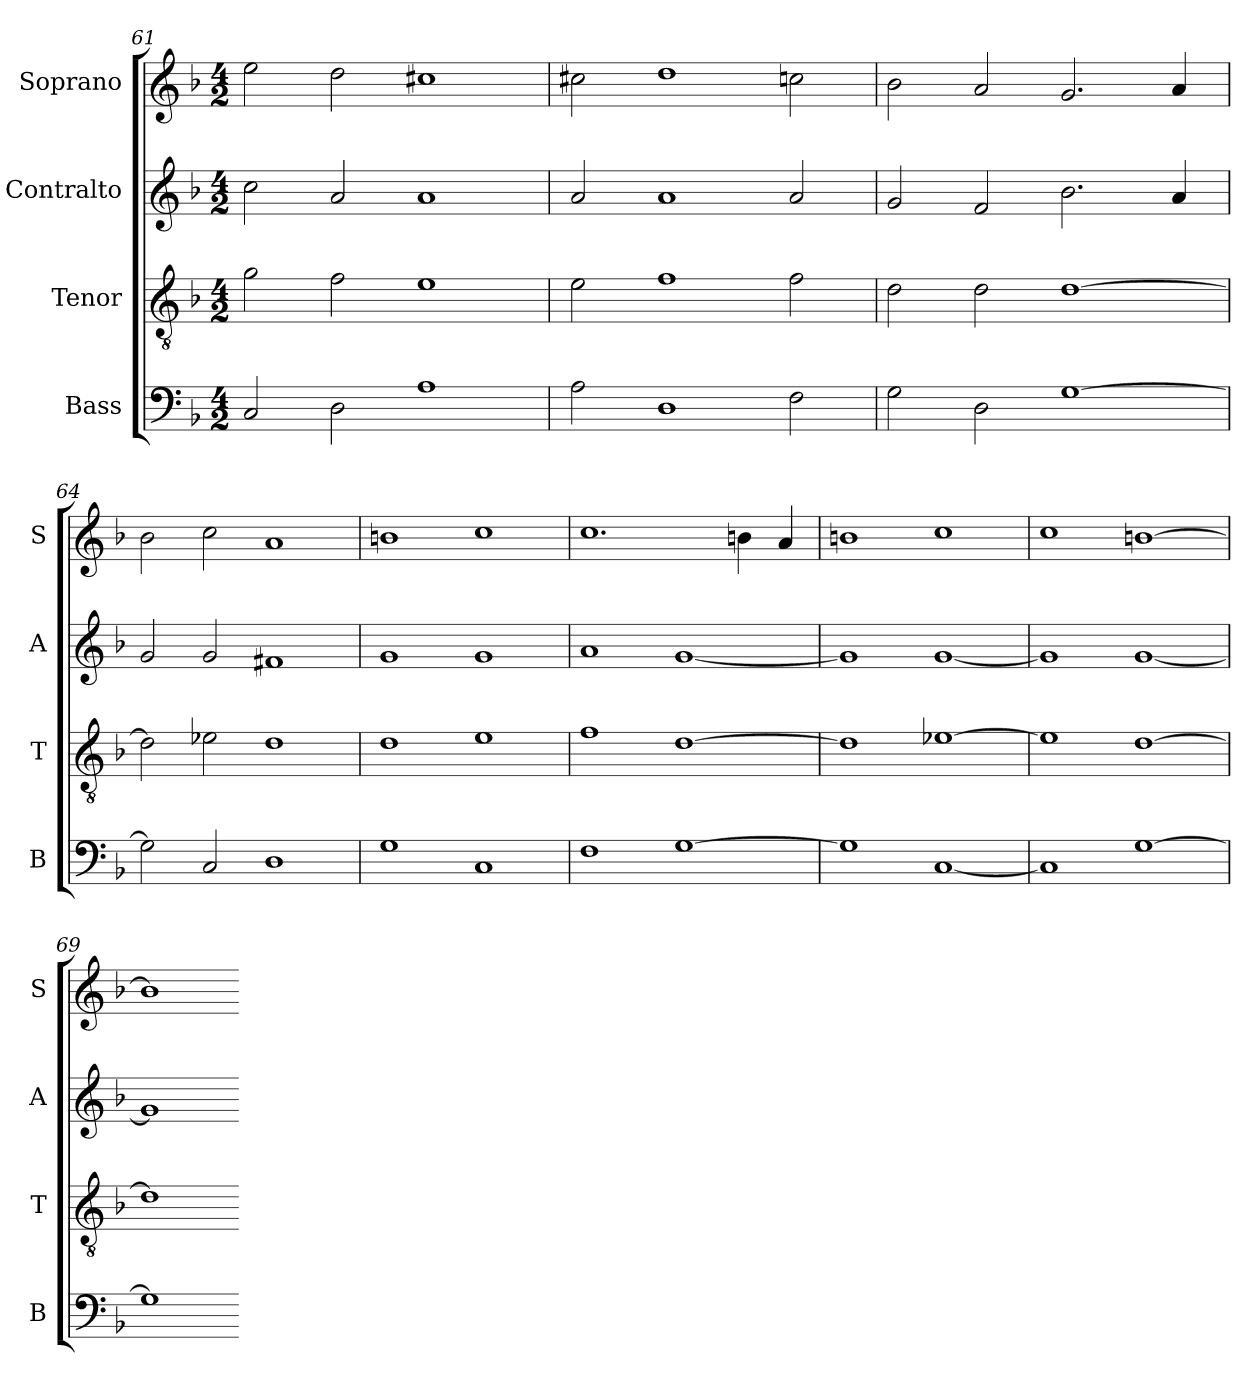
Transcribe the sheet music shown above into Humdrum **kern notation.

**kern	**kern	**kern	**kern
*part4	*part3	*part2	*part1
*staff4	*staff3	*staff2	*staff1
*I"Bass	*I"Tenor	*I"Contralto	*I"Soprano
*I'B	*I'T	*I'A	*I'S
*clefF4	*clefGv2	*clefG2	*clefG2
*k[b-]	*k[b-]	*k[b-]	*k[b-]
*G:dor	*G:dor	*G:dor	*G:dor
*M4/2	*M4/2	*M4/2	*M4/2
=61	=61	=61	=61
2C	2g	2cc	2ee
2D	2f	2a	2dd
1A	1e	1a	1cc#X
=62	=62	=62	=62
2A	2e	2a	2cc#X
1D	1f	1a	1dd
2F	2f	2a	2ccn
=63	=63	=63	=63
2G	2d	2g	2b-
2D	2d	2f	2a
[1G	[1d	2.b-	2.g
.	.	4a	4a
=64	=64	=64	=64
2G]	2d]	2g	2b-
2C	2e-X	2g	2cc
1D	1d	1f#X	1a
=65	=65	=65	=65
1G	1d	1g	1bn
1C	1e	1g	1cc
=66	=66	=66	=66
1F	1f	1a	1.cc
[1G	[1d	[1g	.
.	.	.	4bn
.	.	.	4a
=67	=67	=67	=67
1G]	1d]	1g]	1bn
[1C	[1e-X	[1g	1cc
=68	=68	=68	=68
1C]	1e-]	1g]	1cc
[1G	[1d	[1g	[1bn
=69	=69	=69	=69
1G]	1d]	1g]	1b]
=-	=-	=-	=-
*-	*-	*-	*-
